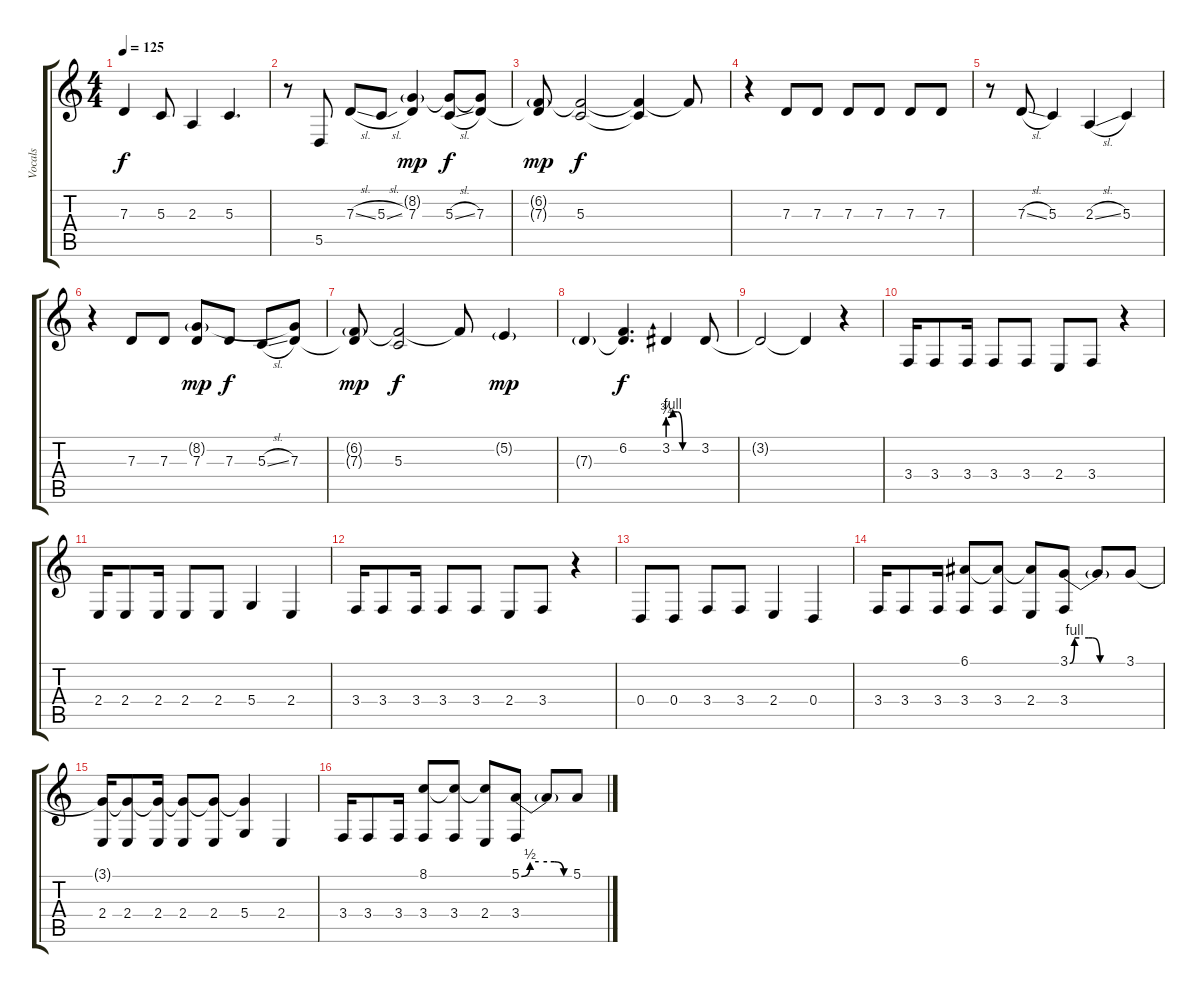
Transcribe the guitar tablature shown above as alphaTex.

\track ("Vocals" "Vocals") {mute instrument altosax}
\staff {score tabs}
\tuning (E4 B3 G3 D3 A2 E2) {hide}
\ts (4 4)
\tempo 125
\clef g2
\ks c
7.3{t}.4{dy f} 5.3.8 2.3.4 5.3.4{d} |
r.8 5.5.8 7.3{sl}.8 5.3{sl}.8 (8.2{g} 7.3).4{dy mp} (8.2{t} 5.3{sl}).8{dy f} (8.2{t} 7.3).8 |
(6.2{g} 7.3{t}).8{dy mp} (6.2{t} 5.3).2{dy f} (6.2{t} 5.3{t}).4 6.2{t}.8 |
r.4 7.3.8 7.3.8 7.3.8 7.3.8 7.3.8 7.3.8 |
r.8 7.3{sl}.8 5.3.4 2.3{sl}.4 5.3.4 |
r.4 7.3.8 7.3.8 (8.2{g} 7.3).8{dy mp} 7.3.8{dy f} 5.3{sl}.8 (8.2{t} 7.3).8 |
(6.2{g} 7.3{t}).8{dy mp} (6.2{t} 5.3).2{dy f} 6.2{t}.8 5.2{g}.4{dy mp} |
7.3{g}.4 (6.2 7.3{t}).4{d dy f} 3.2{be (custom 0 3 10 4 20 4 30 0 60 0)}.4 3.2.8 |
3.2{t}.2 3.2{t}.4 r.4 |
3.4.16 3.4.8 3.4.16 3.4.8 3.4.8 2.4.8 3.4.8 r.4 |
2.4.16 2.4.8 2.4.16 2.4.8 2.4.8 5.4.4 2.4.4 |
3.4.16 3.4.8 3.4.16 3.4.8 3.4.8 2.4.8 3.4.8 r.4 |
0.4.8 0.4.8 3.4.8 3.4.8 2.4.4 0.4.4 |
3.4.16 3.4.8 3.4.16 (6.1 3.4).8 (6.1{t} 3.4).8 (6.1{t} 2.4).8 (3.1{be (custom 0 0 5 4 10 4 20 4 24 4 32 0 60 0)} 3.4).8 3.1{t}.8 3.1.8 |
(3.1{t} 2.4).16 (3.1{t} 2.4).8 (3.1{t} 2.4).16 (3.1{t} 2.4).8 (3.1{t} 2.4).8 (3.1{t} 5.4).4 2.4.4 |
3.4.16 3.4.8 3.4.16 (8.1 3.4).8 (8.1{t} 3.4).8 (8.1{t} 2.4).8 (5.1{be (custom 0 0 10 2 20 2 38 2 49 0 60 0)} 3.4).8 5.1{t}.8 5.1.8
